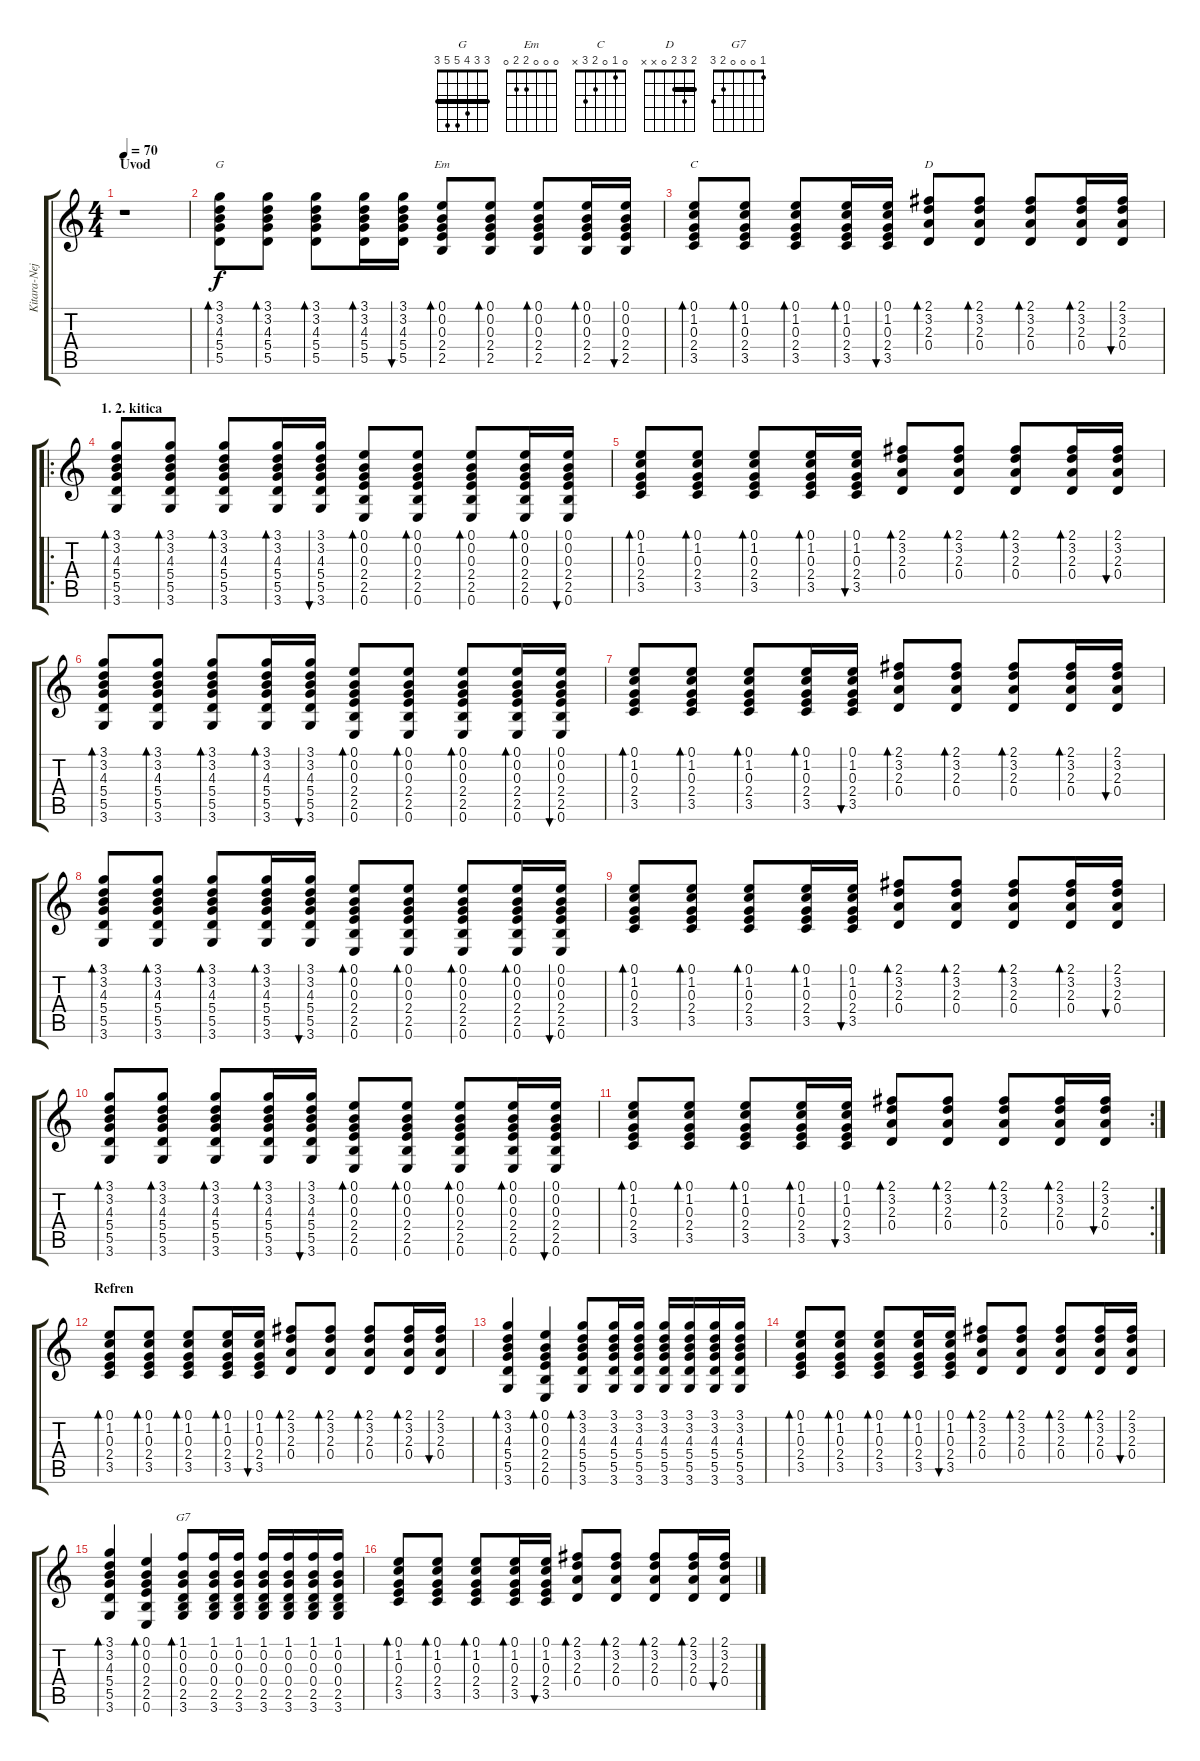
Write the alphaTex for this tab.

\track ("Kitara-Nejc" "Kitara-Nej") {instrument acousticguitarnylon}
\staff {score tabs}
\tuning (E4 B3 G3 D3 A2 E2) {hide}
\chord ("G" 3 3 4 5 5 3) {barre 3}
\chord ("Em" 0 0 0 2 2 0)
\chord ("C" 0 1 0 2 3 x)
\chord ("D" 2 3 2 0 x x) {barre 2}
\chord ("G7" 1 0 0 0 2 3)
\ts (4 4)
\section ("" "Uvod")
\tempo 70
\clef g2
\ks c
r.1{dy f instrument acousticguitarnylon} |
(3.1 3.2 4.3 5.4 5.5).8{bd 30 ch "G"} (3.1 3.2 4.3 5.4 5.5).8{bd 30} (3.1 3.2 4.3 5.4 5.5).8{bd 30} (3.1 3.2 4.3 5.4 5.5).16{bd 30} (3.1 3.2 4.3 5.4 5.5).16{bu 30} (0.1 0.2 0.3 2.4 2.5).8{bd 30 ch "Em"} (0.1 0.2 0.3 2.4 2.5).8{bd 30} (0.1 0.2 0.3 2.4 2.5).8{bd 30} (0.1 0.2 0.3 2.4 2.5).16{bd 30} (0.1 0.2 0.3 2.4 2.5).16{bu 30} |
(0.1 1.2 0.3 2.4 3.5).8{bd 30 ch "C"} (0.1 1.2 0.3 2.4 3.5).8{bd 30} (0.1 1.2 0.3 2.4 3.5).8{bd 30} (0.1 1.2 0.3 2.4 3.5).16{bd 30} (0.1 1.2 0.3 2.4 3.5).16{bu 30} (2.1 3.2 2.3 0.4).8{bd 30 ch "D"} (2.1 3.2 2.3 0.4).8{bd 30} (2.1 3.2 2.3 0.4).8{bd 30} (2.1 3.2 2.3 0.4).16{bd 30} (2.1 3.2 2.3 0.4).16{bu 30} |
\ro
\section ("" "1. 2. kitica")
(3.1 3.2 4.3 5.4 5.5 3.6).8{bd 30} (3.1 3.2 4.3 5.4 5.5 3.6).8{bd 30} (3.1 3.2 4.3 5.4 5.5 3.6).8{bd 30} (3.1 3.2 4.3 5.4 5.5 3.6).16{bd 30} (3.1 3.2 4.3 5.4 5.5 3.6).16{bu 30} (0.1 0.2 0.3 2.4 2.5 0.6).8{bd 30} (0.1 0.2 0.3 2.4 2.5 0.6).8{bd 30} (0.1 0.2 0.3 2.4 2.5 0.6).8{bd 30} (0.1 0.2 0.3 2.4 2.5 0.6).16{bd 30} (0.1 0.2 0.3 2.4 2.5 0.6).16{bu 30} |
(0.1 1.2 0.3 2.4 3.5).8{bd 30} (0.1 1.2 0.3 2.4 3.5).8{bd 30} (0.1 1.2 0.3 2.4 3.5).8{bd 30} (0.1 1.2 0.3 2.4 3.5).16{bd 30} (0.1 1.2 0.3 2.4 3.5).16{bu 30} (2.1 3.2 2.3 0.4).8{bd 30} (2.1 3.2 2.3 0.4).8{bd 30} (2.1 3.2 2.3 0.4).8{bd 30} (2.1 3.2 2.3 0.4).16{bd 30} (2.1 3.2 2.3 0.4).16{bu 30} |
(3.1 3.2 4.3 5.4 5.5 3.6).8{bd 30} (3.1 3.2 4.3 5.4 5.5 3.6).8{bd 30} (3.1 3.2 4.3 5.4 5.5 3.6).8{bd 30} (3.1 3.2 4.3 5.4 5.5 3.6).16{bd 30} (3.1 3.2 4.3 5.4 5.5 3.6).16{bu 30} (0.1 0.2 0.3 2.4 2.5 0.6).8{bd 30} (0.1 0.2 0.3 2.4 2.5 0.6).8{bd 30} (0.1 0.2 0.3 2.4 2.5 0.6).8{bd 30} (0.1 0.2 0.3 2.4 2.5 0.6).16{bd 30} (0.1 0.2 0.3 2.4 2.5 0.6).16{bu 30} |
(0.1 1.2 0.3 2.4 3.5).8{bd 30} (0.1 1.2 0.3 2.4 3.5).8{bd 30} (0.1 1.2 0.3 2.4 3.5).8{bd 30} (0.1 1.2 0.3 2.4 3.5).16{bd 30} (0.1 1.2 0.3 2.4 3.5).16{bu 30} (2.1 3.2 2.3 0.4).8{bd 30} (2.1 3.2 2.3 0.4).8{bd 30} (2.1 3.2 2.3 0.4).8{bd 30} (2.1 3.2 2.3 0.4).16{bd 30} (2.1 3.2 2.3 0.4).16{bu 30} |
(3.1 3.2 4.3 5.4 5.5 3.6).8{bd 30} (3.1 3.2 4.3 5.4 5.5 3.6).8{bd 30} (3.1 3.2 4.3 5.4 5.5 3.6).8{bd 30} (3.1 3.2 4.3 5.4 5.5 3.6).16{bd 30} (3.1 3.2 4.3 5.4 5.5 3.6).16{bu 30} (0.1 0.2 0.3 2.4 2.5 0.6).8{bd 30} (0.1 0.2 0.3 2.4 2.5 0.6).8{bd 30} (0.1 0.2 0.3 2.4 2.5 0.6).8{bd 30} (0.1 0.2 0.3 2.4 2.5 0.6).16{bd 30} (0.1 0.2 0.3 2.4 2.5 0.6).16{bu 30} |
(0.1 1.2 0.3 2.4 3.5).8{bd 30} (0.1 1.2 0.3 2.4 3.5).8{bd 30} (0.1 1.2 0.3 2.4 3.5).8{bd 30} (0.1 1.2 0.3 2.4 3.5).16{bd 30} (0.1 1.2 0.3 2.4 3.5).16{bu 30} (2.1 3.2 2.3 0.4).8{bd 30} (2.1 3.2 2.3 0.4).8{bd 30} (2.1 3.2 2.3 0.4).8{bd 30} (2.1 3.2 2.3 0.4).16{bd 30} (2.1 3.2 2.3 0.4).16{bu 30} |
(3.1 3.2 4.3 5.4 5.5 3.6).8{bd 30} (3.1 3.2 4.3 5.4 5.5 3.6).8{bd 30} (3.1 3.2 4.3 5.4 5.5 3.6).8{bd 30} (3.1 3.2 4.3 5.4 5.5 3.6).16{bd 30} (3.1 3.2 4.3 5.4 5.5 3.6).16{bu 30} (0.1 0.2 0.3 2.4 2.5 0.6).8{bd 30} (0.1 0.2 0.3 2.4 2.5 0.6).8{bd 30} (0.1 0.2 0.3 2.4 2.5 0.6).8{bd 30} (0.1 0.2 0.3 2.4 2.5 0.6).16{bd 30} (0.1 0.2 0.3 2.4 2.5 0.6).16{bu 30} |
\rc 2
(0.1 1.2 0.3 2.4 3.5).8{bd 30} (0.1 1.2 0.3 2.4 3.5).8{bd 30} (0.1 1.2 0.3 2.4 3.5).8{bd 30} (0.1 1.2 0.3 2.4 3.5).16{bd 30} (0.1 1.2 0.3 2.4 3.5).16{bu 30} (2.1 3.2 2.3 0.4).8{bd 30} (2.1 3.2 2.3 0.4).8{bd 30} (2.1 3.2 2.3 0.4).8{bd 30} (2.1 3.2 2.3 0.4).16{bd 30} (2.1 3.2 2.3 0.4).16{bu 30} |
\section ("" "Refren")
(0.1 1.2 0.3 2.4 3.5).8{bd 30} (0.1 1.2 0.3 2.4 3.5).8{bd 30} (0.1 1.2 0.3 2.4 3.5).8{bd 30} (0.1 1.2 0.3 2.4 3.5).16{bd 30} (0.1 1.2 0.3 2.4 3.5).16{bu 30} (2.1 3.2 2.3 0.4).8{bd 30} (2.1 3.2 2.3 0.4).8{bd 30} (2.1 3.2 2.3 0.4).8{bd 30} (2.1 3.2 2.3 0.4).16{bd 30} (2.1 3.2 2.3 0.4).16{bu 30} |
(3.1 3.2 4.3 5.4 5.5 3.6).4{bd 30} (0.1 0.2 0.3 2.4 2.5 0.6).4{bd 30} (3.1 3.2 4.3 5.4 5.5 3.6).8{bd 30} (3.1 3.2 4.3 5.4 5.5 3.6).16 (3.1 3.2 4.3 5.4 5.5 3.6).16 (3.1 3.2 4.3 5.4 5.5 3.6).16 (3.1 3.2 4.3 5.4 5.5 3.6).16 (3.1 3.2 4.3 5.4 5.5 3.6).16 (3.1 3.2 4.3 5.4 5.5 3.6).16 |
(0.1 1.2 0.3 2.4 3.5).8{bd 30} (0.1 1.2 0.3 2.4 3.5).8{bd 30} (0.1 1.2 0.3 2.4 3.5).8{bd 30} (0.1 1.2 0.3 2.4 3.5).16{bd 30} (0.1 1.2 0.3 2.4 3.5).16{bu 30} (2.1 3.2 2.3 0.4).8{bd 30} (2.1 3.2 2.3 0.4).8{bd 30} (2.1 3.2 2.3 0.4).8{bd 30} (2.1 3.2 2.3 0.4).16{bd 30} (2.1 3.2 2.3 0.4).16{bu 30} |
(3.1 3.2 4.3 5.4 5.5 3.6).4{bd 30} (0.1 0.2 0.3 2.4 2.5 0.6).4{bd 30} (1.1 0.2 0.3 0.4 2.5 3.6).8{bd 30 ch "G7"} (1.1 0.2 0.3 0.4 2.5 3.6).16 (1.1 0.2 0.3 0.4 2.5 3.6).16 (1.1 0.2 0.3 0.4 2.5 3.6).16 (1.1 0.2 0.3 0.4 2.5 3.6).16 (1.1 0.2 0.3 0.4 2.5 3.6).16 (1.1 0.2 0.3 0.4 2.5 3.6).16 |
(0.1 1.2 0.3 2.4 3.5).8{bd 30} (0.1 1.2 0.3 2.4 3.5).8{bd 30} (0.1 1.2 0.3 2.4 3.5).8{bd 30} (0.1 1.2 0.3 2.4 3.5).16{bd 30} (0.1 1.2 0.3 2.4 3.5).16{bu 30} (2.1 3.2 2.3 0.4).8{bd 30} (2.1 3.2 2.3 0.4).8{bd 30} (2.1 3.2 2.3 0.4).8{bd 30} (2.1 3.2 2.3 0.4).16{bd 30} (2.1 3.2 2.3 0.4).16{bu 30}
